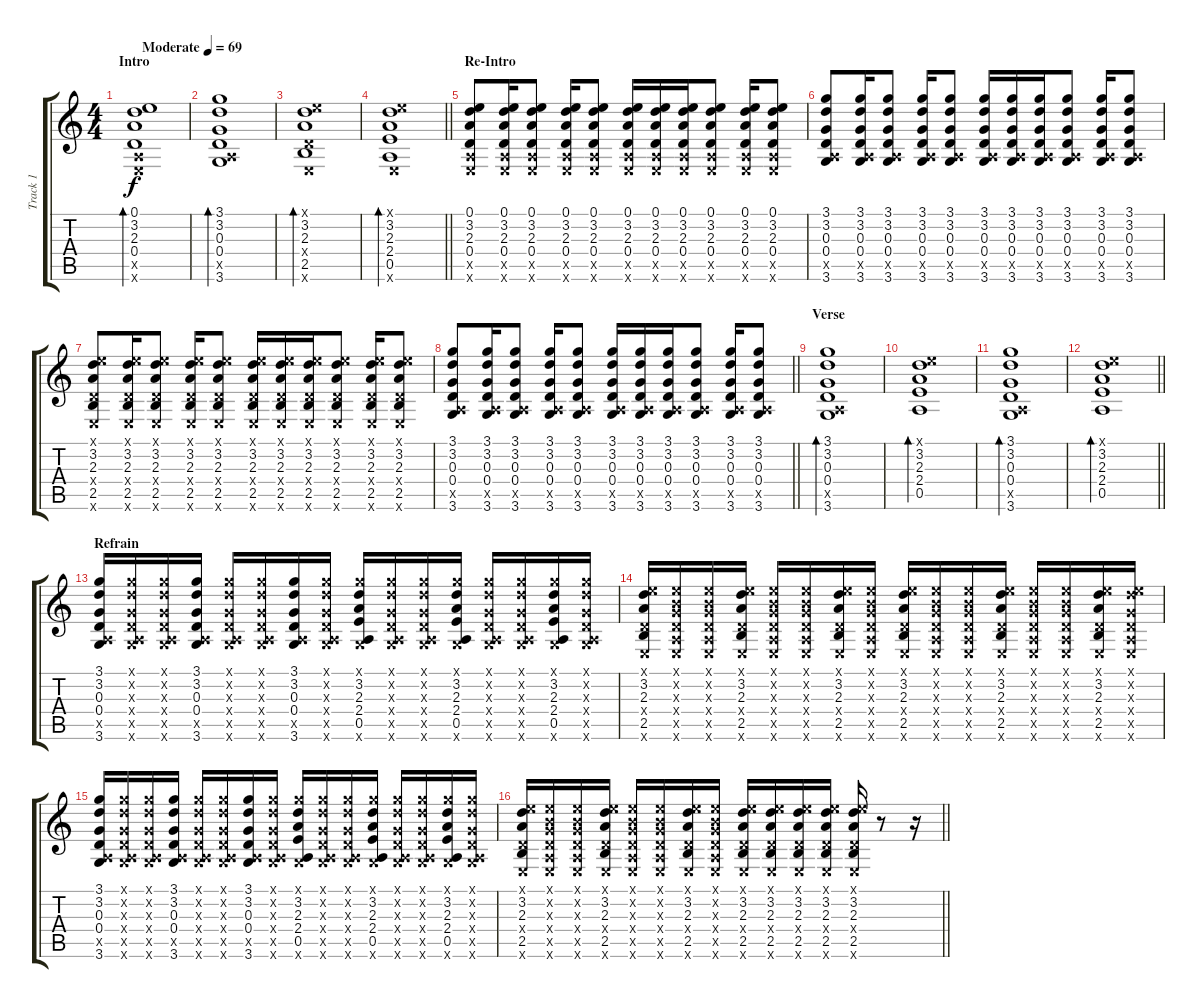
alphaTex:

\track ("Track 1" "Track 1") {instrument overdrivenguitar}
\staff {score tabs}
\tuning (E4 B3 G3 D3 A2 E2) {hide}
\ts (4 4)
\section ("" "Intro")
\tempo (69 "Moderate")
\clef g2
\ks c
(0.1 3.2 2.3 0.4 0.5{x} 0.6{x}).1{bd 60 dy f instrument overdrivenguitar} |
(3.1 3.2 0.3 0.4 0.5{x} 3.6).1{bd 60} |
(0.1{x} 3.2 2.3 0.4{x} 2.5 0.6{x}).1{bd 30} |
\barLineRight lightlight
(0.1{x} 3.2 2.3 2.4 0.5 0.6{x}).1{bd 60} |
\section ("" "Re-Intro")
(0.1 3.2 2.3 0.4 0.5{x} 0.6{x}).8 (0.1 3.2 2.3 0.4 0.5{x} 0.6{x}).16 (0.1 3.2 2.3 0.4 0.5{x} 0.6{x}).8 (0.1 3.2 2.3 0.4 0.5{x} 0.6{x}).16 (0.1 3.2 2.3 0.4 0.5{x} 0.6{x}).8 (0.1 3.2 2.3 0.4 0.5{x} 0.6{x}).16 (0.1 3.2 2.3 0.4 0.5{x} 0.6{x}).16 (0.1 3.2 2.3 0.4 0.5{x} 0.6{x}).16 (0.1 3.2 2.3 0.4 0.5{x} 0.6{x}).8 (0.1 3.2 2.3 0.4 0.5{x} 0.6{x}).16 (0.1 3.2 2.3 0.4 0.5{x} 0.6{x}).8 |
(3.1 3.2 0.3 0.4 0.5{x} 3.6).8 (3.1 3.2 0.3 0.4 0.5{x} 3.6).16 (3.1 3.2 0.3 0.4 0.5{x} 3.6).8 (3.1 3.2 0.3 0.4 0.5{x} 3.6).16 (3.1 3.2 0.3 0.4 0.5{x} 3.6).8 (3.1 3.2 0.3 0.4 0.5{x} 3.6).16 (3.1 3.2 0.3 0.4 0.5{x} 3.6).16 (3.1 3.2 0.3 0.4 0.5{x} 3.6).16 (3.1 3.2 0.3 0.4 0.5{x} 3.6).8 (3.1 3.2 0.3 0.4 0.5{x} 3.6).16 (3.1 3.2 0.3 0.4 0.5{x} 3.6).8 |
(0.1{x} 3.2 2.3 0.4{x} 2.5 0.6{x}).8 (0.1{x} 3.2 2.3 0.4{x} 2.5 0.6{x}).16 (0.1{x} 3.2 2.3 0.4{x} 2.5 0.6{x}).8 (0.1{x} 3.2 2.3 0.4{x} 2.5 0.6{x}).16 (0.1{x} 3.2 2.3 0.4{x} 2.5 0.6{x}).8 (0.1{x} 3.2 2.3 0.4{x} 2.5 0.6{x}).16 (0.1{x} 3.2 2.3 0.4{x} 2.5 0.6{x}).16 (0.1{x} 3.2 2.3 0.4{x} 2.5 0.6{x}).16 (0.1{x} 3.2 2.3 0.4{x} 2.5 0.6{x}).8 (0.1{x} 3.2 2.3 0.4{x} 2.5 0.6{x}).16 (0.1{x} 3.2 2.3 0.4{x} 2.5 0.6{x}).8 |
\barLineRight lightlight
(3.1 3.2 0.3 0.4 0.5{x} 3.6).8 (3.1 3.2 0.3 0.4 0.5{x} 3.6).16 (3.1 3.2 0.3 0.4 0.5{x} 3.6).8 (3.1 3.2 0.3 0.4 0.5{x} 3.6).16 (3.1 3.2 0.3 0.4 0.5{x} 3.6).8 (3.1 3.2 0.3 0.4 0.5{x} 3.6).16 (3.1 3.2 0.3 0.4 0.5{x} 3.6).16 (3.1 3.2 0.3 0.4 0.5{x} 3.6).16 (3.1 3.2 0.3 0.4 0.5{x} 3.6).8 (3.1 3.2 0.3 0.4 0.5{x} 3.6).16 (3.1 3.2 0.3 0.4 0.5{x} 3.6).8 |
\section ("" "Verse")
(3.1 3.2 0.3 0.4 0.5{x} 3.6).1{bd 30} |
(0.1{x} 3.2 2.3 2.4 0.5).1{bd 30} |
(3.1 3.2 0.3 0.4 0.5{x} 3.6).1{bd 30} |
\barLineRight lightlight
(0.1{x} 3.2 2.3 2.4 0.5).1{bd 30} |
\section ("" "Refrain")
(3.1 3.2 0.3 0.4 0.5{x} 3.6).16 (3.1{x} 3.2{x} 0.3{x} 0.4{x} 0.5{x} 3.6{x}).16 (3.1{x} 3.2{x} 0.3{x} 0.4{x} 0.5{x} 3.6{x}).16 (3.1 3.2 0.3 0.4 0.5{x} 3.6).16 (3.1{x} 3.2{x} 0.3{x} 0.4{x} 0.5{x} 3.6{x}).16 (3.1{x} 3.2{x} 0.3{x} 0.4{x} 0.5{x} 3.6{x}).16 (3.1 3.2 0.3 0.4 0.5{x} 3.6).16 (3.1{x} 3.2{x} 0.3{x} 0.4{x} 0.5{x} 3.6{x}).16 (3.1{x} 3.2 2.3 2.4 0.5 3.6{x}).16 (3.1{x} 3.2{x} 0.3{x} 0.4{x} 0.5{x} 3.6{x}).16 (3.1{x} 3.2{x} 0.3{x} 0.4{x} 0.5{x} 3.6{x}).16 (3.1{x} 3.2 2.3 2.4 0.5 3.6{x}).16 (3.1{x} 3.2{x} 0.3{x} 0.4{x} 0.5{x} 3.6{x}).16 (3.1{x} 3.2{x} 0.3{x} 0.4{x} 0.5{x} 3.6{x}).16 (3.1{x} 3.2 2.3 2.4 0.5 3.6{x}).16 (3.1{x} 3.2{x} 0.3{x} 0.4{x} 0.5{x} 3.6{x}).16 |
(0.1{x} 3.2 2.3 0.4{x} 2.5 0.6{x}).16 (0.1{x} 0.2{x} 0.3{x} 0.4{x} 0.5{x} 0.6{x}).16 (0.1{x} 0.2{x} 0.3{x} 0.4{x} 0.5{x} 0.6{x}).16 (0.1{x} 3.2 2.3 0.4{x} 2.5 0.6{x}).16 (0.1{x} 0.2{x} 0.3{x} 0.4{x} 0.5{x} 0.6{x}).16 (0.1{x} 0.2{x} 0.3{x} 0.4{x} 0.5{x} 0.6{x}).16 (0.1{x} 3.2 2.3 0.4{x} 2.5 0.6{x}).16 (0.1{x} 0.2{x} 0.3{x} 0.4{x} 0.5{x} 0.6{x}).16 (0.1{x} 3.2 2.3 0.4{x} 2.5 0.6{x}).16 (0.1{x} 0.2{x} 0.3{x} 0.4{x} 0.5{x} 0.6{x}).16 (0.1{x} 0.2{x} 0.3{x} 0.4{x} 0.5{x} 0.6{x}).16 (0.1{x} 3.2 2.3 0.4{x} 2.5 0.6{x}).16 (0.1{x} 0.2{x} 0.3{x} 0.4{x} 0.5{x} 0.6{x}).16 (0.1{x} 0.2{x} 0.3{x} 0.4{x} 0.5{x} 0.6{x}).16 (0.1{x} 3.2 2.3 0.4{x} 2.5 0.6{x}).16 (0.1{x} 3.2{x} 0.3{x} 0.4{x} 0.5{x} 0.6{x}).16 |
(3.1 3.2 0.3 0.4 0.5{x} 3.6).16 (3.1{x} 3.2{x} 0.3{x} 0.4{x} 0.5{x} 3.6{x}).16 (3.1{x} 3.2{x} 0.3{x} 0.4{x} 0.5{x} 3.6{x}).16 (3.1 3.2 0.3 0.4 0.5{x} 3.6).16 (3.1{x} 3.2{x} 0.3{x} 0.4{x} 0.5{x} 3.6{x}).16 (3.1{x} 3.2{x} 0.3{x} 0.4{x} 0.5{x} 3.6{x}).16 (3.1 3.2 0.3 0.4 0.5{x} 3.6).16 (3.1{x} 3.2{x} 0.3{x} 0.4{x} 0.5{x} 3.6{x}).16 (3.1{x} 3.2 2.3 2.4 0.5 3.6{x}).16 (3.1{x} 3.2{x} 0.3{x} 0.4{x} 0.5{x} 3.6{x}).16 (3.1{x} 3.2{x} 0.3{x} 0.4{x} 0.5{x} 3.6{x}).16 (3.1{x} 3.2 2.3 2.4 0.5 3.6{x}).16 (3.1{x} 3.2{x} 0.3{x} 0.4{x} 0.5{x} 3.6{x}).16 (3.1{x} 3.2{x} 0.3{x} 0.4{x} 0.5{x} 3.6{x}).16 (3.1{x} 3.2 2.3 2.4 0.5 3.6{x}).16 (3.1{x} 3.2{x} 0.3{x} 0.4{x} 0.5{x} 3.6{x}).16 |
\barLineRight lightlight
(0.1{x} 3.2 2.3 0.4{x} 2.5 0.6{x}).16 (0.1{x} 0.2{x} 0.3{x} 0.4{x} 0.5{x} 0.6{x}).16 (0.1{x} 0.2{x} 0.3{x} 0.4{x} 0.5{x} 0.6{x}).16 (0.1{x} 3.2 2.3 0.4{x} 2.5 0.6{x}).16 (0.1{x} 0.2{x} 0.3{x} 0.4{x} 0.5{x} 0.6{x}).16 (0.1{x} 0.2{x} 0.3{x} 0.4{x} 0.5{x} 0.6{x}).16 (0.1{x} 3.2 2.3 0.4{x} 2.5 0.6{x}).16 (0.1{x} 0.2{x} 0.3{x} 0.4{x} 0.5{x} 0.6{x}).16 (0.1{x} 3.2 2.3 0.4{x} 2.5 0.6{x}).16 (0.1{x} 3.2 2.3 0.4{x} 2.5 0.6{x}).16 (0.1{x} 3.2 2.3 0.4{x} 2.5 0.6{x}).16 (0.1{x} 3.2 2.3 0.4{x} 2.5 0.6{x}).16 (0.1{x} 3.2 2.3 0.4{x} 2.5 0.6{x}).16 r.8 r.16
